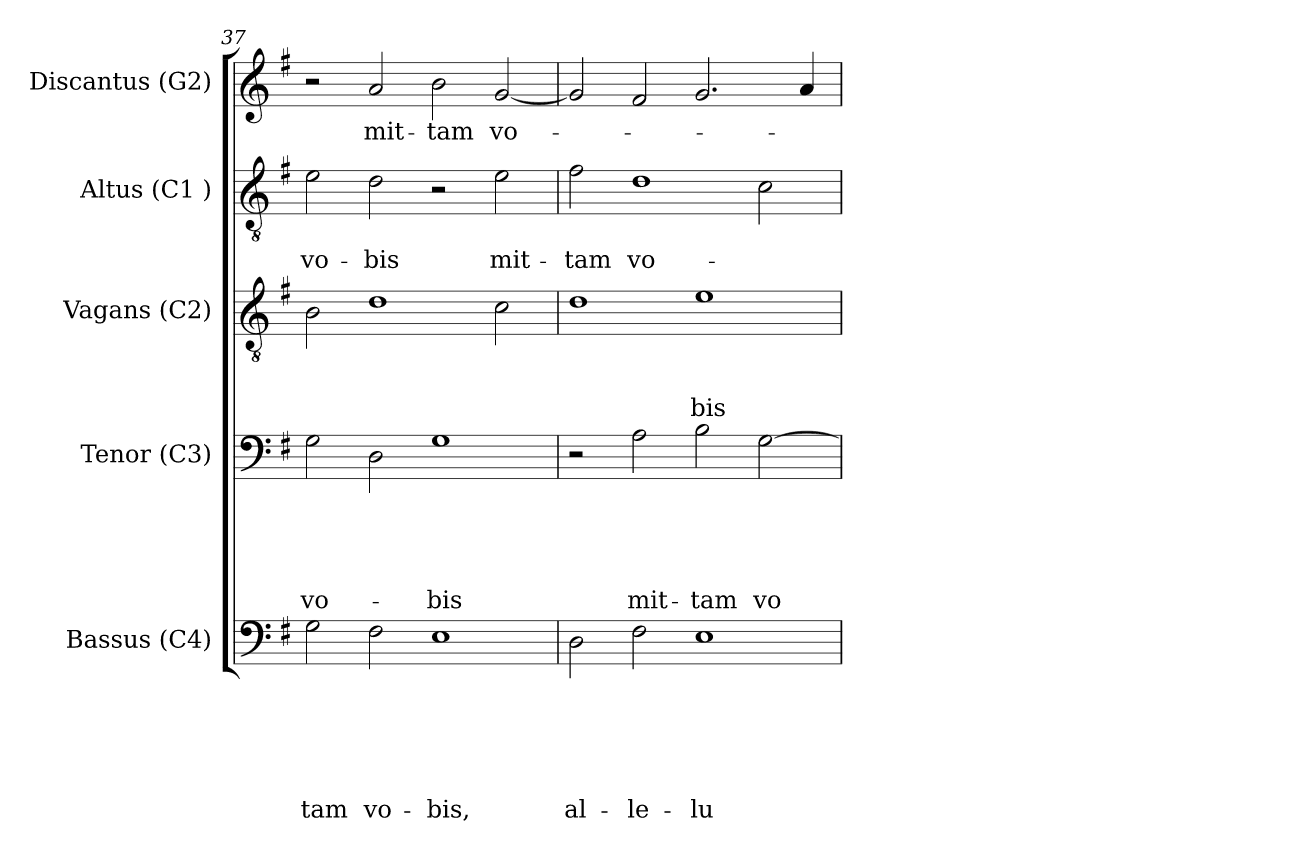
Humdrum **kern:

**kern	**text	**text	**text	**text	**text	**text	**kern	**text	**text	**text	**text	**text	**kern	**text	**text	**text	**kern	**text	**text	**kern	**text
*part5	*part5	*part5	*part5	*part5	*part5	*part5	*part4	*part4	*part4	*part4	*part4	*part4	*part3	*part3	*part3	*part3	*part2	*part2	*part2	*part1	*part1
*staff5	*staff5	*staff5	*staff5	*staff5	*staff5	*staff5	*staff4	*staff4	*staff4	*staff4	*staff4	*staff4	*staff3	*staff3	*staff3	*staff3	*staff2	*staff2	*staff2	*staff1	*staff1
*I"Bassus (C4)	*	*	*	*	*	*	*I"Tenor (C3)	*	*	*	*	*	*I"Vagans (C2)	*	*	*	*I"Altus (C1 )	*	*	*I"Discantus (G2)	*
*I'B.	*	*	*	*	*	*	*I'T.	*	*	*	*	*	*I'V.	*	*	*	*I'A.	*	*	*I'D.	*
!!LO:LB:g=z
*clefF4	*	*	*	*	*	*	*clefF4	*	*	*	*	*	*clefGv2	*	*	*	*clefGv2	*	*	*clefG2	*
*k[f#]	*	*	*	*	*	*	*k[f#]	*	*	*	*	*	*k[f#]	*	*	*	*k[f#]	*	*	*k[f#]	*
*G:	*	*	*	*	*	*	*G:	*	*	*	*	*	*G:	*	*	*	*G:	*	*	*G:	*
=37	=37	=37	=37	=37	=37	=37	=37	=37	=37	=37	=37	=37	=37	=37	=37	=37	=37	=37	=37	=37	=37
!	!	!	!	!	!	!LO:LY:b	!	!	!	!	!	!LO:LY:b	!	!	!	!	!	!	!LO:LY:b	!	!
2G\	.	.	.	.	.	-tam	2G\	.	.	.	.	vo-	2B\	.	.	.	2e\	.	vo-	2r	.
!	!	!	!	!	!	!LO:LY:b	!	!	!	!	!	!	!	!	!	!	!	!	!LO:LY:b	!	!LO:LY:b
2F#\	.	.	.	.	.	vo-	2D\	.	.	.	.	.	1d	.	.	.	2d\	.	-bis	2a/	mit-
!	!	!	!	!	!	!LO:LY:b	!	!	!	!	!	!LO:LY:b	!	!	!	!	!	!	!	!	!LO:LY:b
1E	.	.	.	.	.	-bis,	1G	.	.	.	.	-bis	.	.	.	.	2r	.	.	2b\	-tam
!	!	!	!	!	!	!	!	!	!	!	!	!	!	!	!	!	!	!	!LO:LY:b	!	!LO:LY:b
.	.	.	.	.	.	.	.	.	.	.	.	.	2c\	.	.	.	2e\	.	mit-	[<2g/	vo-
=38	=38	=38	=38	=38	=38	=38	=38	=38	=38	=38	=38	=38	=38	=38	=38	=38	=38	=38	=38	=38	=38
!	!	!	!	!	!	!LO:LY:b	!	!	!	!	!	!	!	!	!	!	!	!	!LO:LY:b	!	!
2D\	.	.	.	.	.	al-	2r	.	.	.	.	.	1d	.	.	.	2f#\	.	-tam	2g/]	.
!	!	!	!	!	!	!LO:LY:b	!	!	!	!	!	!LO:LY:b	!	!	!	!	!	!	!LO:LY:b	!	!
2F#\	.	.	.	.	.	-le-	2A\	.	.	.	.	mit-	.	.	.	.	1d	.	vo-	2f#/	.
!	!	!	!	!	!	!LO:LY:b	!	!	!	!	!	!LO:LY:b	!	!	!	!LO:LY:b	!	!	!	!	!
1E	.	.	.	.	.	-lu-	2B\	.	.	.	.	-tam	1e	.	.	-bis	.	.	.	2.g/	.
!	!	!	!	!	!	!	!	!	!	!	!	!LO:LY:b	!	!	!	!	!	!	!	!	!
.	.	.	.	.	.	.	[>2G\	.	.	.	.	vo-	.	.	.	.	2c\	.	.	.	.
.	.	.	.	.	.	.	.	.	.	.	.	.	.	.	.	.	.	.	.	4a/	.
=	=	=	=	=	=	=	=	=	=	=	=	=	=	=	=	=	=	=	=	=	=
*-	*-	*-	*-	*-	*-	*-	*-	*-	*-	*-	*-	*-	*-	*-	*-	*-	*-	*-	*-	*-	*-
